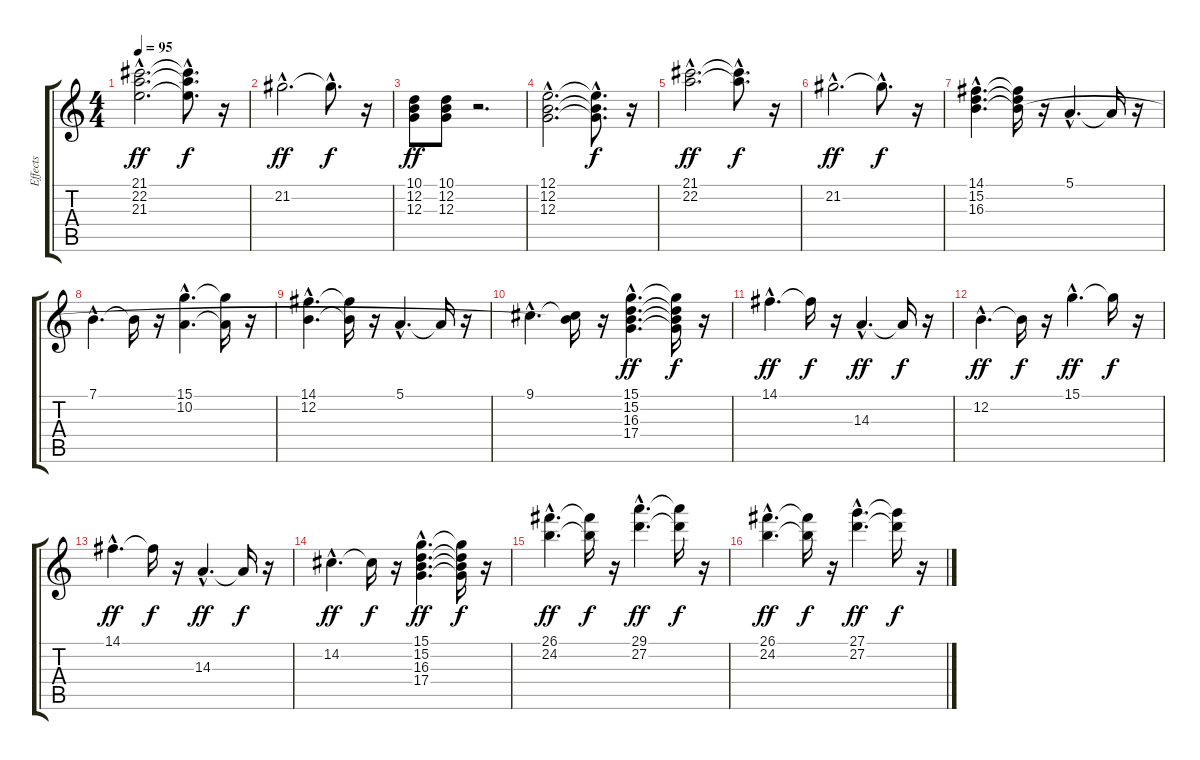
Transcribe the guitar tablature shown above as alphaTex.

\track ("Effects" "Effects") {instrument rockorgan}
\staff {score tabs}
\tuning (E4 B3 G3 D3 A2 E2) {hide}
\ts (4 4)
\tempo 95
\clef g2
\ks c
(21.1{hac} 22.2{hac} 21.3{hac}).2{d dy ff} (21.1{hac t} 22.2{hac t} 21.3{hac t}).8{d dy f} r.16 |
21.2{hac}.2{d dy ff} 21.2{hac t}.8{d dy f} r.16 |
(10.1 12.2 12.3).8{dy ff} (10.1 12.2 12.3).8 r.2{d} |
(12.1{hac} 12.2{hac} 12.3{hac}).2{d} (12.1{hac t} 12.2{hac t} 12.3{hac t}).8{d dy f} r.16 |
(21.1{hac} 22.2{hac}).2{d dy ff} (21.1{hac t} 22.2{hac t}).8{d dy f} r.16 |
21.2{hac}.2{d dy ff} 21.2{hac t}.8{d dy f} r.16 |
(14.1{hac} 15.2{hac} 16.3{hac}).4{d} (14.1{t} 15.2{t} 16.3{t}).16 r.16 5.1{hac}.4{d} 5.1{t}.16 r.16 |
7.1{hac}.4{d} 7.1{t}.16 r.16 (15.1{hac} 10.2{hac}).4{d} (15.1{t} 10.2{t}).16 r.16 |
(14.1{hac} 12.2{hac}).4{d} (14.1{t} 12.2{t}).16 r.16 5.1{hac}.4{d} 5.1{t}.16 r.16 |
9.1{hac}.4{d} (9.1{t} 16.3{t}).16 r.16 (15.1{hac} 15.2{hac} 16.3{hac} 17.4{hac}).4{d dy ff} (15.1{t} 15.2{t} 16.3{t} 17.4{t}).16{dy f} r.16 |
14.1{hac}.4{d dy ff} 14.1{t}.16{dy f} r.16 14.3{hac}.4{d dy ff} 14.3{t}.16{dy f} r.16 |
12.2{hac}.4{d dy ff} 12.2{t}.16{dy f} r.16 15.1{hac}.4{d dy ff} 15.1{t}.16{dy f} r.16 |
14.1{hac}.4{d dy ff} 14.1{t}.16{dy f} r.16 14.3{hac}.4{d dy ff} 14.3{t}.16{dy f} r.16 |
14.2{hac}.4{d dy ff} 14.2{t}.16{dy f} r.16 (15.1{hac} 15.2{hac} 16.3{hac} 17.4{hac}).4{d dy ff} (15.1{t} 15.2{t} 16.3{t} 17.4{t}).16{dy f} r.16 |
(26.1{hac} 24.2{hac}).4{d dy ff} (26.1{t} 24.2{t}).16{dy f} r.16 (29.1{hac} 27.2{hac}).4{d dy ff} (29.1{t} 27.2{t}).16{dy f} r.16 |
(26.1{hac} 24.2{hac}).4{d dy ff} (26.1{t} 24.2{t}).16{dy f} r.16 (27.1{hac} 27.2{hac}).4{d dy ff} (27.1{t} 27.2{t}).16{dy f} r.16
